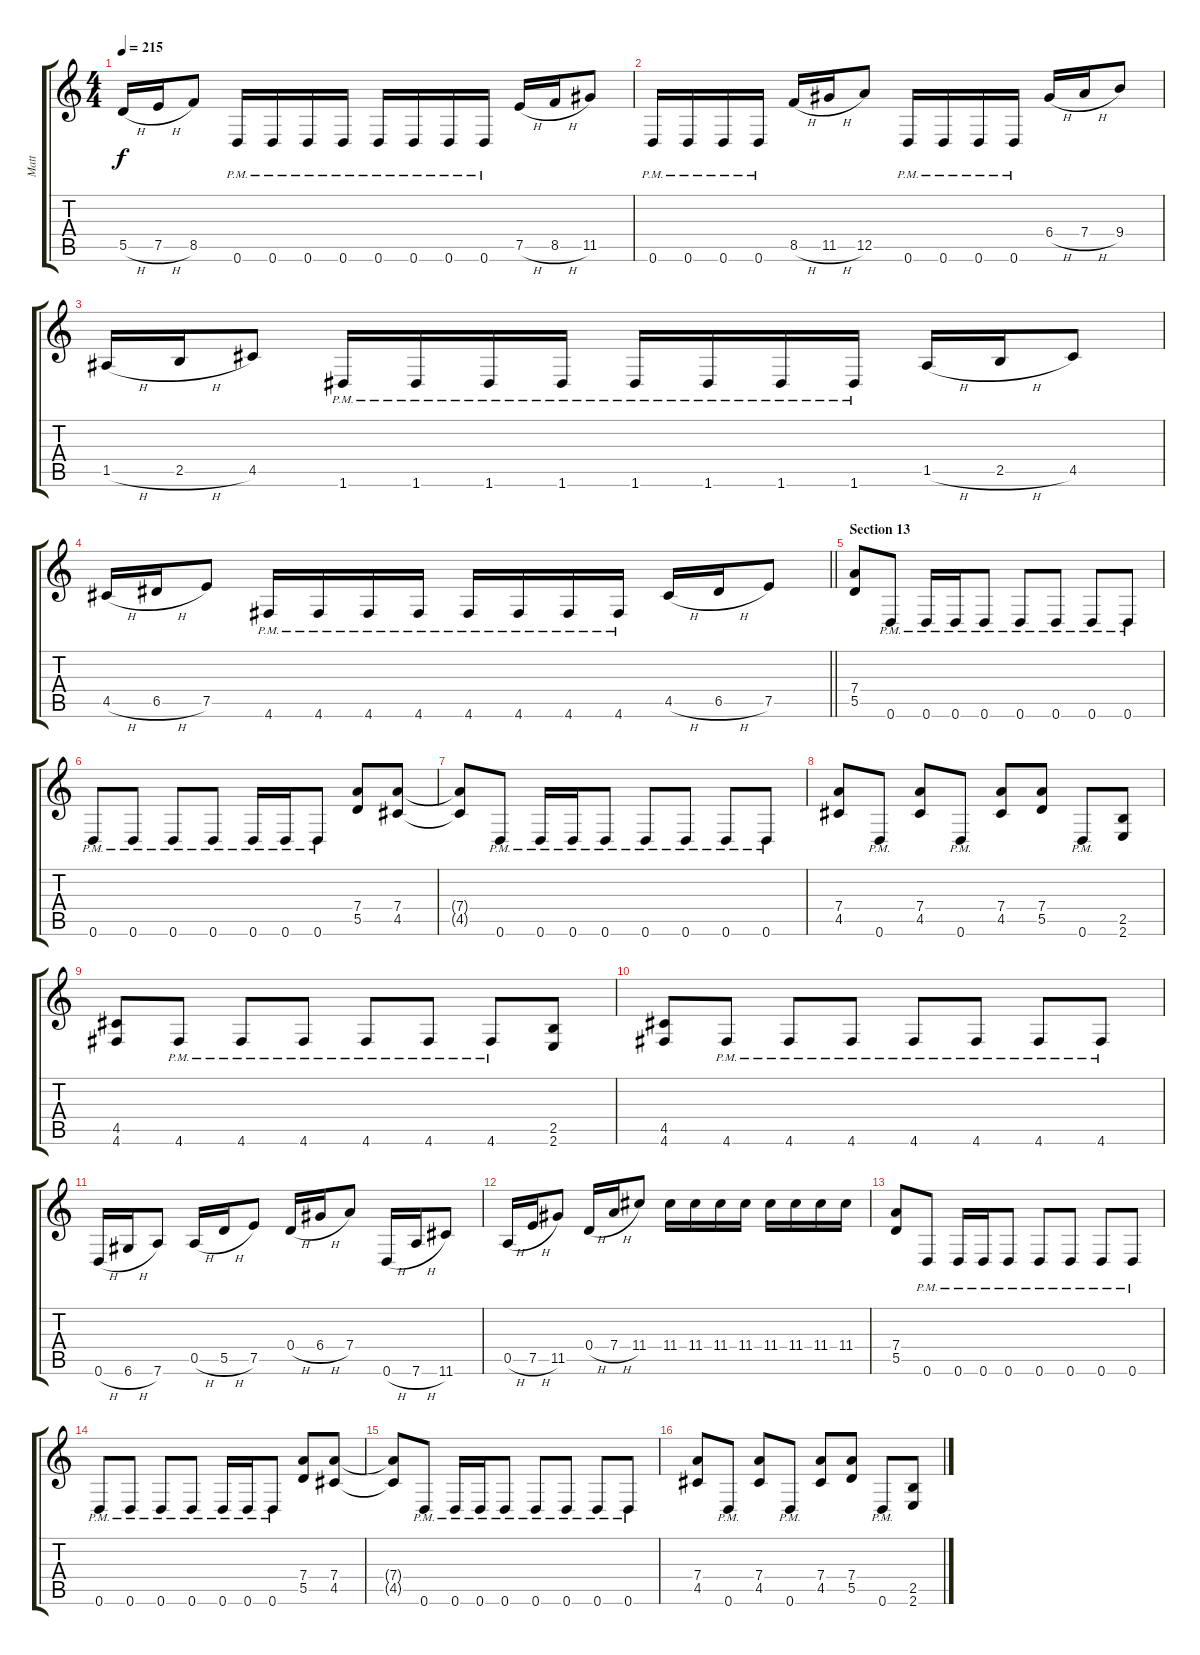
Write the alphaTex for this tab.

\track ("Matt" "Matt") {instrument distortionguitar}
\staff {score tabs}
\tuning (E4 B3 G3 D3 A2 D2) {hide}
\ts (4 4)
\tempo 215
\clef g2
\ks c
5.5{h}.16{dy f} 7.5{h}.16 8.5.8 0.6{pm}.16 0.6{pm}.16 0.6{pm}.16 0.6{pm}.16 0.6{pm}.16 0.6{pm}.16 0.6{pm}.16 0.6{pm}.16 7.5{h}.16 8.5{h}.16 11.5.8 |
0.6{pm}.16 0.6{pm}.16 0.6{pm}.16 0.6{pm}.16 8.5{h}.16 11.5{h}.16 12.5.8 0.6{pm}.16 0.6{pm}.16 0.6{pm}.16 0.6{pm}.16 6.4{h}.16 7.4{h}.16 9.4.8 |
1.5{h}.16 2.5{h}.16 4.5.8 1.6{pm}.16 1.6{pm}.16 1.6{pm}.16 1.6{pm}.16 1.6{pm}.16 1.6{pm}.16 1.6{pm}.16 1.6{pm}.16 1.5{h}.16 2.5{h}.16 4.5.8 |
\barLineRight lightlight
4.5{h}.16 6.5{h}.16 7.5.8 4.6{pm}.16 4.6{pm}.16 4.6{pm}.16 4.6{pm}.16 4.6{pm}.16 4.6{pm}.16 4.6{pm}.16 4.6{pm}.16 4.5{h}.16 6.5{h}.16 7.5.8 |
\section ("" "Section 13")
(7.4 5.5).8 0.6{pm}.8 0.6{pm}.16 0.6{pm}.16 0.6{pm}.8 0.6{pm}.8 0.6{pm}.8 0.6{pm}.8 0.6{pm}.8 |
0.6{pm}.8 0.6{pm}.8 0.6{pm}.8 0.6{pm}.8 0.6{pm}.16 0.6{pm}.16 0.6{pm}.8 (7.4 5.5).8 (7.4 4.5).8 |
(7.4{t} 4.5{t}).8 0.6{pm}.8 0.6{pm}.16 0.6{pm}.16 0.6{pm}.8 0.6{pm}.8 0.6{pm}.8 0.6{pm}.8 0.6{pm}.8 |
(7.4 4.5).8 0.6{pm}.8 (7.4 4.5).8 0.6{pm}.8 (7.4 4.5).8 (7.4 5.5).8 0.6{pm}.8 (2.5 2.6).8 |
(4.5 4.6).8 4.6{pm}.8 4.6{pm}.8 4.6{pm}.8 4.6{pm}.8 4.6{pm}.8 4.6{pm}.8 (2.5 2.6).8 |
(4.5 4.6).8 4.6{pm}.8 4.6{pm}.8 4.6{pm}.8 4.6{pm}.8 4.6{pm}.8 4.6{pm}.8 4.6{pm}.8 |
0.6{h}.16 6.6{h}.16 7.6.8 0.5{h}.16 5.5{h}.16 7.5.8 0.4{h}.16 6.4{h}.16 7.4.8 0.6{h}.16 7.6{h}.16 11.6.8 |
0.5{h}.16 7.5{h}.16 11.5.8 0.4{h}.16 7.4{h}.16 11.4.8 11.4.16 11.4.16 11.4.16 11.4.16 11.4.16 11.4.16 11.4.16 11.4.16 |
(7.4 5.5).8 0.6{pm}.8 0.6{pm}.16 0.6{pm}.16 0.6{pm}.8 0.6{pm}.8 0.6{pm}.8 0.6{pm}.8 0.6{pm}.8 |
0.6{pm}.8 0.6{pm}.8 0.6{pm}.8 0.6{pm}.8 0.6{pm}.16 0.6{pm}.16 0.6{pm}.8 (7.4 5.5).8 (7.4 4.5).8 |
(7.4{t} 4.5{t}).8 0.6{pm}.8 0.6{pm}.16 0.6{pm}.16 0.6{pm}.8 0.6{pm}.8 0.6{pm}.8 0.6{pm}.8 0.6{pm}.8 |
(7.4 4.5).8 0.6{pm}.8 (7.4 4.5).8 0.6{pm}.8 (7.4 4.5).8 (7.4 5.5).8 0.6{pm}.8 (2.5 2.6).8
